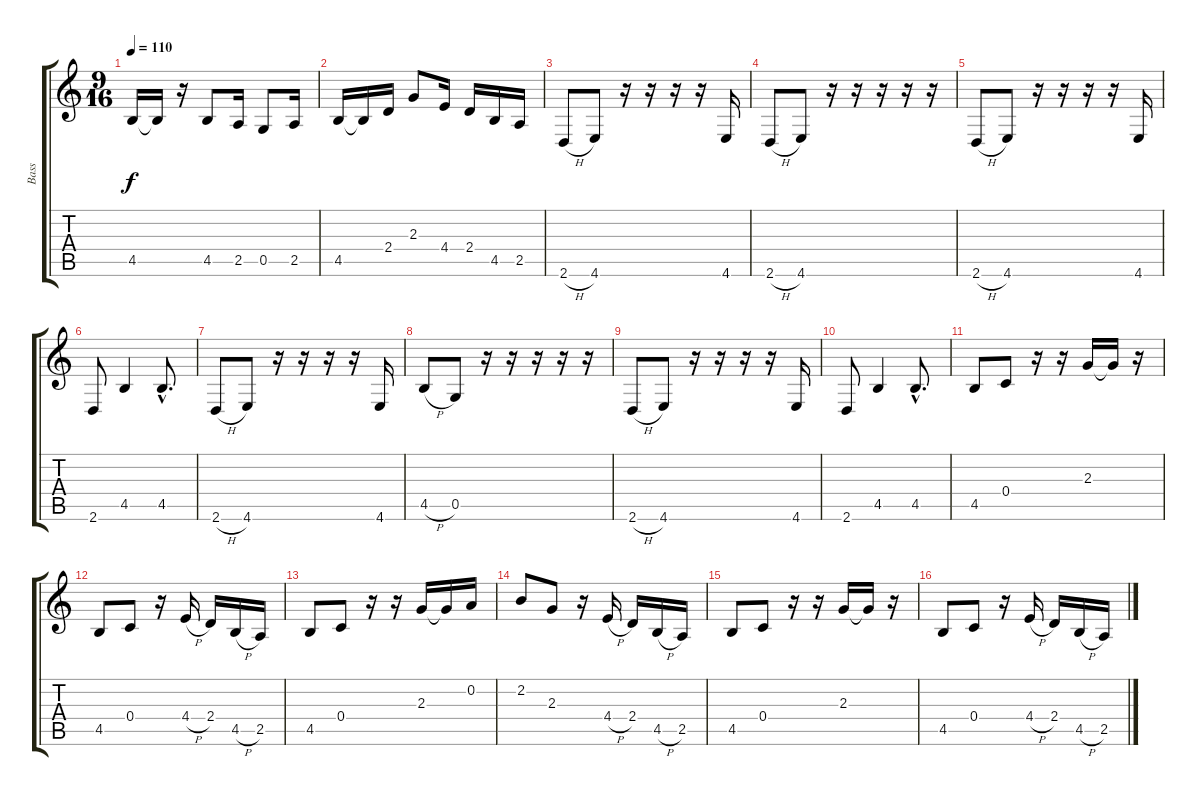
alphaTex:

\track ("Bass" "Bass") {instrument electricbassfinger}
\staff {score tabs}
\tuning (D4 A3 F3 C3 G2 C2) {hide}
\ts (9 16)
\tempo 110
\clef g2
\ks c
4.5.16{dy f} 4.5{t}.16 r.16 4.5.8 2.5.16 0.5.8 2.5.16 |
4.5.16 4.5{t}.16 2.4.16 2.3.8 4.4.16 2.4.16 4.5.16 2.5.16 |
2.6{h}.8 4.6.8 r.16 r.16 r.16 r.16 4.6.16 |
2.6{h}.8 4.6.8 r.16 r.16 r.16 r.16 r.16 |
2.6{h}.8 4.6.8 r.16 r.16 r.16 r.16 4.6.16 |
2.6.8 4.5.4 4.5{hac}.8{d} |
2.6{h}.8 4.6.8 r.16 r.16 r.16 r.16 4.6.16 |
4.5{h}.8 0.5.8 r.16 r.16 r.16 r.16 r.16 |
2.6{h}.8 4.6.8 r.16 r.16 r.16 r.16 4.6.16 |
2.6.8 4.5.4 4.5{hac}.8{d} |
4.5.8 0.4.8 r.16 r.16 2.3.16 2.3{t}.16 r.16 |
4.5.8 0.4.8 r.16 4.4{h}.16 2.4.16 4.5{h}.16 2.5.16 |
4.5.8 0.4.8 r.16 r.16 2.3.16 2.3{t}.16 0.2.16 |
2.2.8 2.3.8 r.16 4.4{h}.16 2.4.16 4.5{h}.16 2.5.16 |
4.5.8 0.4.8 r.16 r.16 2.3.16 2.3{t}.16 r.16 |
4.5.8 0.4.8 r.16 4.4{h}.16 2.4.16 4.5{h}.16 2.5.16
